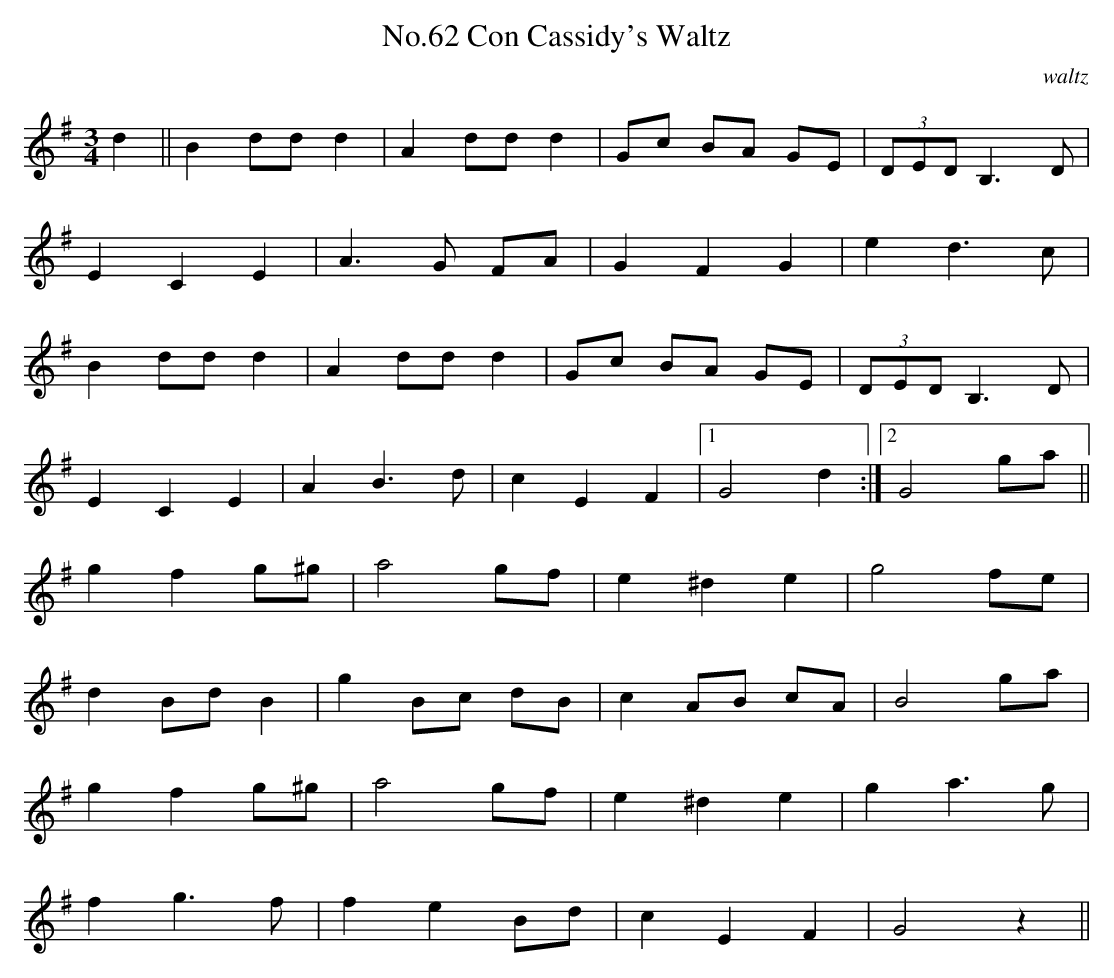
X:1
T:No.62 Con Cassidy's Waltz
C:waltz
M:3/4
L:1/8
K:G
d2||B2ddd2|A2ddd2|Gc BA GE|(3DEDB,3D|
E2C2E2|A3G FA|G2F2G2|e2d3c|
B2ddd2|A2ddd2|Gc BA GE|(3DEDB,3D|
E2C2E2|A2B3d|c2E2F2|[1G4d2:|[2G4ga||
g2f2g^g|a4gf|e2^d2e2|g4fe|
d2BdB2|g2Bc dB|c2AB cA|B4ga|
g2f2g^g|a4gf|e2^d2e2|g2a3g|
f2g3f|f2e2Bd|c2E2F2|G4z2||
@
